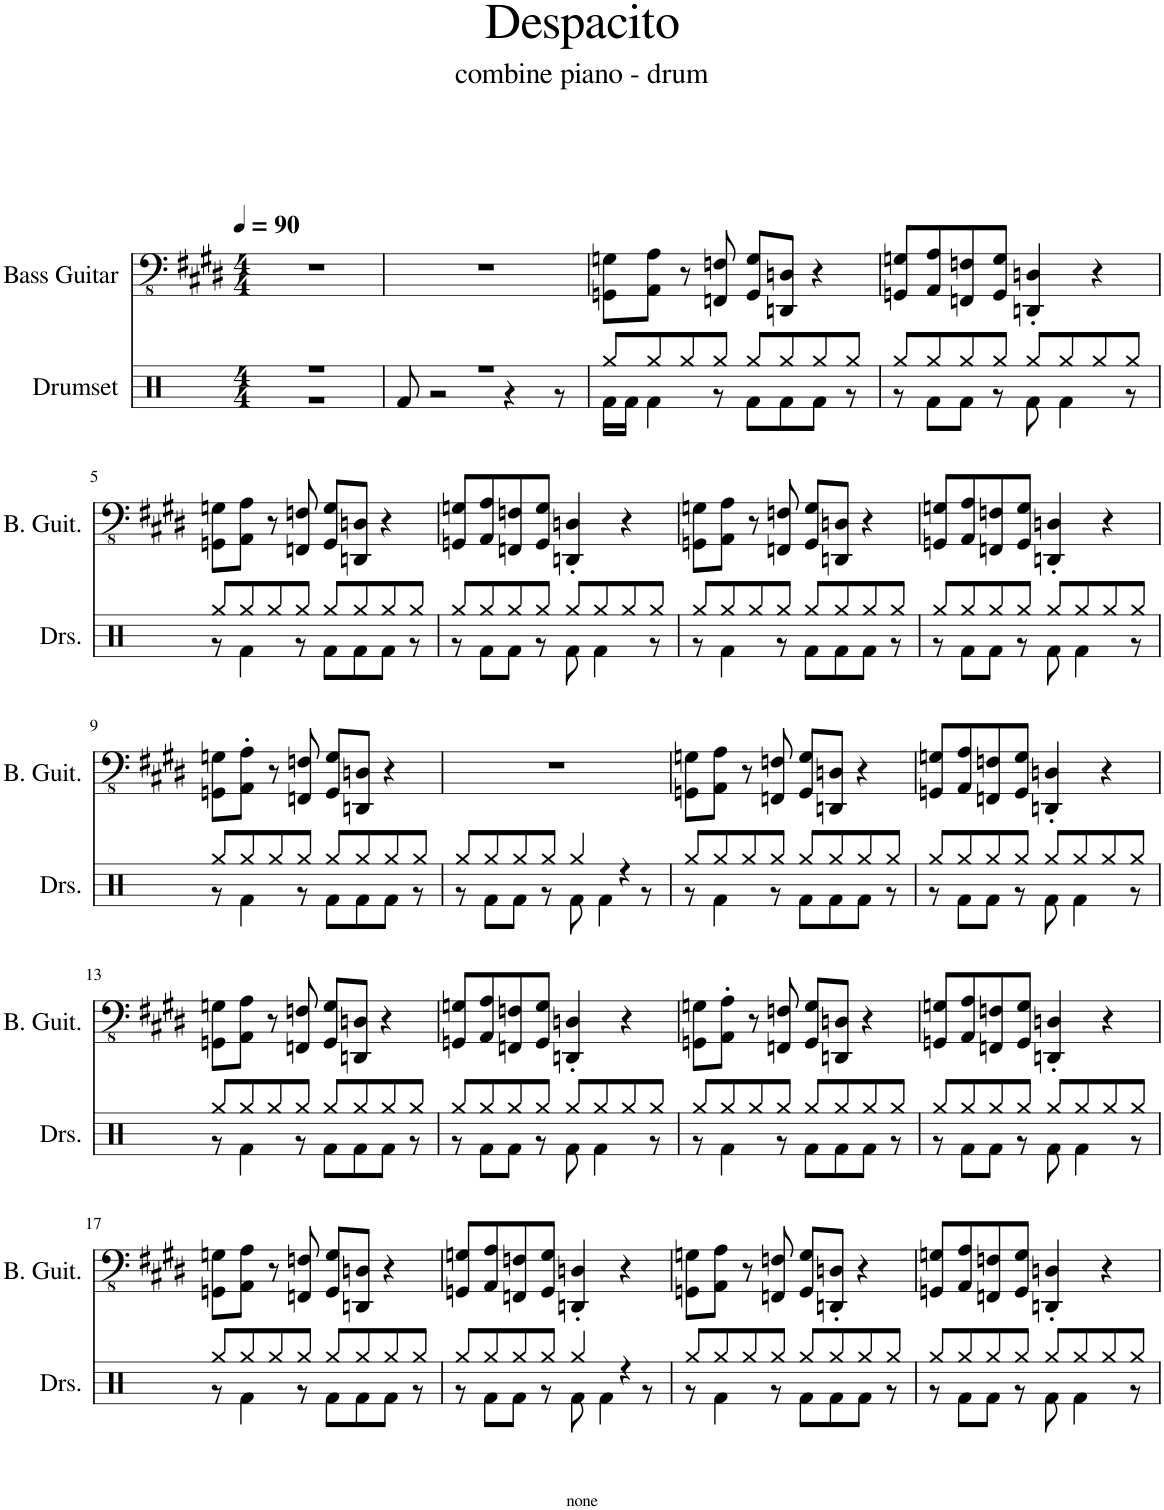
**kern	**kern
*part2	*part1
*staff2	*staff1
*I"Drumset	*I"Bass Guitar
*I'Drs.	*I'B. Guit.
*clefX	*clefFv4
*k[]	*k[f#c#g#d#]
*M4/4	*M4/4
*MM90	*MM90
=1	=1
*^	*
1r	1r	1r
=2	=2	=2
1r	8Rf/	1r
.	2r	.
.	4r	.
.	8r	.
=3	=3	=3
8Rgg/L	16Rf\LL	8GGGn\ 8GGn\L
.	16Rf\JJ	.
8Rgg/	4Rf\	8AAA\ 8AA\J
8Rgg/	.	8r
8Rgg/J	8r	8FFFn/ 8FFn/
8Rgg/L	8Rf\L	8GGG/ 8GG/L
8Rgg/	8Rf\	8DDDn/ 8DDn/J
8Rgg/	8Rf\J	4r
8Rgg/J	8r	.
=4	=4	=4
8Rgg/L	8r	8GGGn/ 8GGn/L
8Rgg/	8Rf\L	8AAA/ 8AA/
8Rgg/	8Rf\J	8FFFn/ 8FFn/
8Rgg/J	8r	8GGG/ 8GG/J
8Rgg/L	8Rf\	4DDDn/' 4DDn/'
8Rgg/	4Rf\	.
8Rgg/	.	4r
8Rgg/J	8r	.
!!LO:LB:g=z
=5	=5	=5
8Rgg/L	8r	8GGGn\ 8GGn\L
8Rgg/	4Rf\	8AAA\ 8AA\J
8Rgg/	.	8r
8Rgg/J	8r	8FFFn/ 8FFn/
8Rgg/L	8Rf\L	8GGG/ 8GG/L
8Rgg/	8Rf\	8DDDn/ 8DDn/J
8Rgg/	8Rf\J	4r
8Rgg/J	8r	.
=6	=6	=6
8Rgg/L	8r	8GGGn/ 8GGn/L
8Rgg/	8Rf\L	8AAA/ 8AA/
8Rgg/	8Rf\J	8FFFn/ 8FFn/
8Rgg/J	8r	8GGG/ 8GG/J
8Rgg/L	8Rf\	4DDDn/' 4DDn/'
8Rgg/	4Rf\	.
8Rgg/	.	4r
8Rgg/J	8r	.
=7	=7	=7
8Rgg/L	8r	8GGGn\ 8GGn\L
8Rgg/	4Rf\	8AAA\ 8AA\J
8Rgg/	.	8r
8Rgg/J	8r	8FFFn/ 8FFn/
8Rgg/L	8Rf\L	8GGG/ 8GG/L
8Rgg/	8Rf\	8DDDn/ 8DDn/J
8Rgg/	8Rf\J	4r
8Rgg/J	8r	.
=8	=8	=8
8Rgg/L	8r	8GGGn/ 8GGn/L
8Rgg/	8Rf\L	8AAA/ 8AA/
8Rgg/	8Rf\J	8FFFn/ 8FFn/
8Rgg/J	8r	8GGG/ 8GG/J
8Rgg/L	8Rf\	4DDDn/' 4DDn/'
8Rgg/	4Rf\	.
8Rgg/	.	4r
8Rgg/J	8r	.
!!LO:LB:g=z
=9	=9	=9
8Rgg/L	8r	8GGGn\ 8GGn\L
8Rgg/	4Rf\	8AAA\' 8AA\'J
8Rgg/	.	8r
8Rgg/J	8r	8FFFn/ 8FFn/
8Rgg/L	8Rf\L	8GGG/ 8GG/L
8Rgg/	8Rf\	8DDDn/ 8DDn/J
8Rgg/	8Rf\J	4r
8Rgg/J	8r	.
=10	=10	=10
8Rgg/L	8r	1r
8Rgg/	8Rf\L	.
8Rgg/	8Rf\J	.
8Rgg/J	8r	.
4Rgg/	8Rf\	.
.	4Rf\	.
4r	.	.
.	8r	.
=11	=11	=11
8Rgg/L	8r	8GGGn\ 8GGn\L
8Rgg/	4Rf\	8AAA\ 8AA\J
8Rgg/	.	8r
8Rgg/J	8r	8FFFn/ 8FFn/
8Rgg/L	8Rf\L	8GGG/ 8GG/L
8Rgg/	8Rf\	8DDDn/ 8DDn/J
8Rgg/	8Rf\J	4r
8Rgg/J	8r	.
=12	=12	=12
8Rgg/L	8r	8GGGn/ 8GGn/L
8Rgg/	8Rf\L	8AAA/ 8AA/
8Rgg/	8Rf\J	8FFFn/ 8FFn/
8Rgg/J	8r	8GGG/ 8GG/J
8Rgg/L	8Rf\	4DDDn/' 4DDn/'
8Rgg/	4Rf\	.
8Rgg/	.	4r
8Rgg/J	8r	.
!!LO:LB:g=z
=13	=13	=13
8Rgg/L	8r	8GGGn\ 8GGn\L
8Rgg/	4Rf\	8AAA\ 8AA\J
8Rgg/	.	8r
8Rgg/J	8r	8FFFn/ 8FFn/
8Rgg/L	8Rf\L	8GGG/ 8GG/L
8Rgg/	8Rf\	8DDDn/ 8DDn/J
8Rgg/	8Rf\J	4r
8Rgg/J	8r	.
=14	=14	=14
8Rgg/L	8r	8GGGn/ 8GGn/L
8Rgg/	8Rf\L	8AAA/ 8AA/
8Rgg/	8Rf\J	8FFFn/ 8FFn/
8Rgg/J	8r	8GGG/ 8GG/J
8Rgg/L	8Rf\	4DDDn/' 4DDn/'
8Rgg/	4Rf\	.
8Rgg/	.	4r
8Rgg/J	8r	.
=15	=15	=15
8Rgg/L	8r	8GGGn\ 8GGn\L
8Rgg/	4Rf\	8AAA\' 8AA\'J
8Rgg/	.	8r
8Rgg/J	8r	8FFFn/ 8FFn/
8Rgg/L	8Rf\L	8GGG/ 8GG/L
8Rgg/	8Rf\	8DDDn/ 8DDn/J
8Rgg/	8Rf\J	4r
8Rgg/J	8r	.
=16	=16	=16
8Rgg/L	8r	8GGGn/ 8GGn/L
8Rgg/	8Rf\L	8AAA/ 8AA/
8Rgg/	8Rf\J	8FFFn/ 8FFn/
8Rgg/J	8r	8GGG/ 8GG/J
8Rgg/L	8Rf\	4DDDn/' 4DDn/'
8Rgg/	4Rf\	.
8Rgg/	.	4r
8Rgg/J	8r	.
!!LO:LB:g=z
=17	=17	=17
8Rgg/L	8r	8GGGn\ 8GGn\L
8Rgg/	4Rf\	8AAA\ 8AA\J
8Rgg/	.	8r
8Rgg/J	8r	8FFFn/ 8FFn/
8Rgg/L	8Rf\L	8GGG/ 8GG/L
8Rgg/	8Rf\	8DDDn/ 8DDn/J
8Rgg/	8Rf\J	4r
8Rgg/J	8r	.
=18	=18	=18
8Rgg/L	8r	8GGGn/ 8GGn/L
8Rgg/	8Rf\L	8AAA/ 8AA/
8Rgg/	8Rf\J	8FFFn/ 8FFn/
8Rgg/J	8r	8GGG/ 8GG/J
4Rgg/	8Rf\	4DDDn/' 4DDn/'
.	4Rf\	.
4r	.	4r
.	8r	.
=19	=19	=19
8Rgg/L	8r	8GGGn\ 8GGn\L
8Rgg/	4Rf\	8AAA\ 8AA\J
8Rgg/	.	8r
8Rgg/J	8r	8FFFn/ 8FFn/
8Rgg/L	8Rf\L	8GGG/ 8GG/L
8Rgg/	8Rf\	8DDDn/' 8DDn/'J
8Rgg/	8Rf\J	4r
8Rgg/J	8r	.
=20	=20	=20
8Rgg/L	8r	8GGGn/ 8GGn/L
8Rgg/	8Rf\L	8AAA/ 8AA/
8Rgg/	8Rf\J	8FFFn/ 8FFn/
8Rgg/J	8r	8GGG/ 8GG/J
8Rgg/L	8Rf\	4DDDn/' 4DDn/'
8Rgg/	4Rf\	.
8Rgg/	.	4r
8Rgg/J	8r	.
*v	*v	*
=	=
*-	*-
